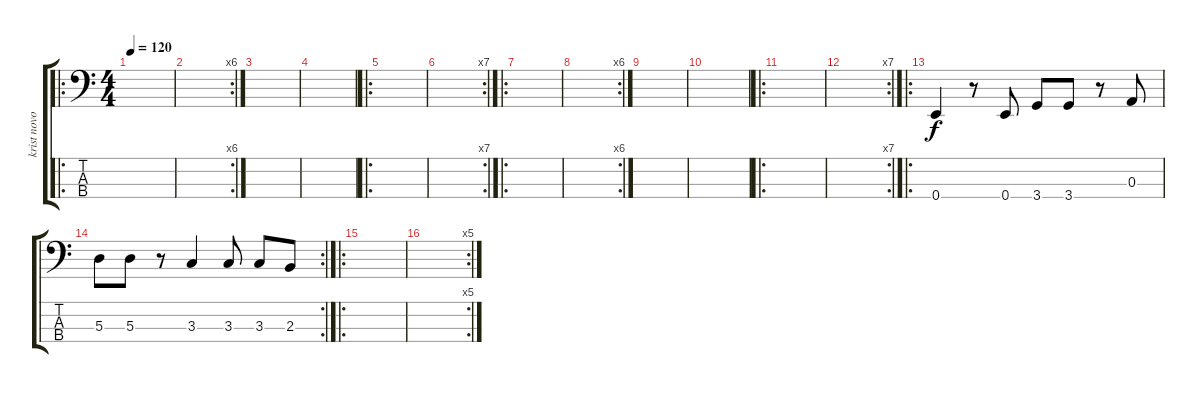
\track ("krist novoselic" "krist novo") {instrument acousticbass}
\staff {score tabs}
\tuning (G2 D2 A1 E1) {hide}
\ro
\ts (4 4)
\tempo 120
\clef f4
\ks c
|
\rc 6
|
|
|
\ro
|
\rc 7
|
\ro
|
\rc 6
|
|
|
\ro
|
\rc 7
|
\ro
0.4.4 r.8 0.4.8 3.4.8 3.4.8 r.8 0.3.8 |
\rc 2
5.3.8 5.3.8 r.8 3.3.4 3.3.8 3.3.8 2.3.8 |
\ro
|
\rc 5
